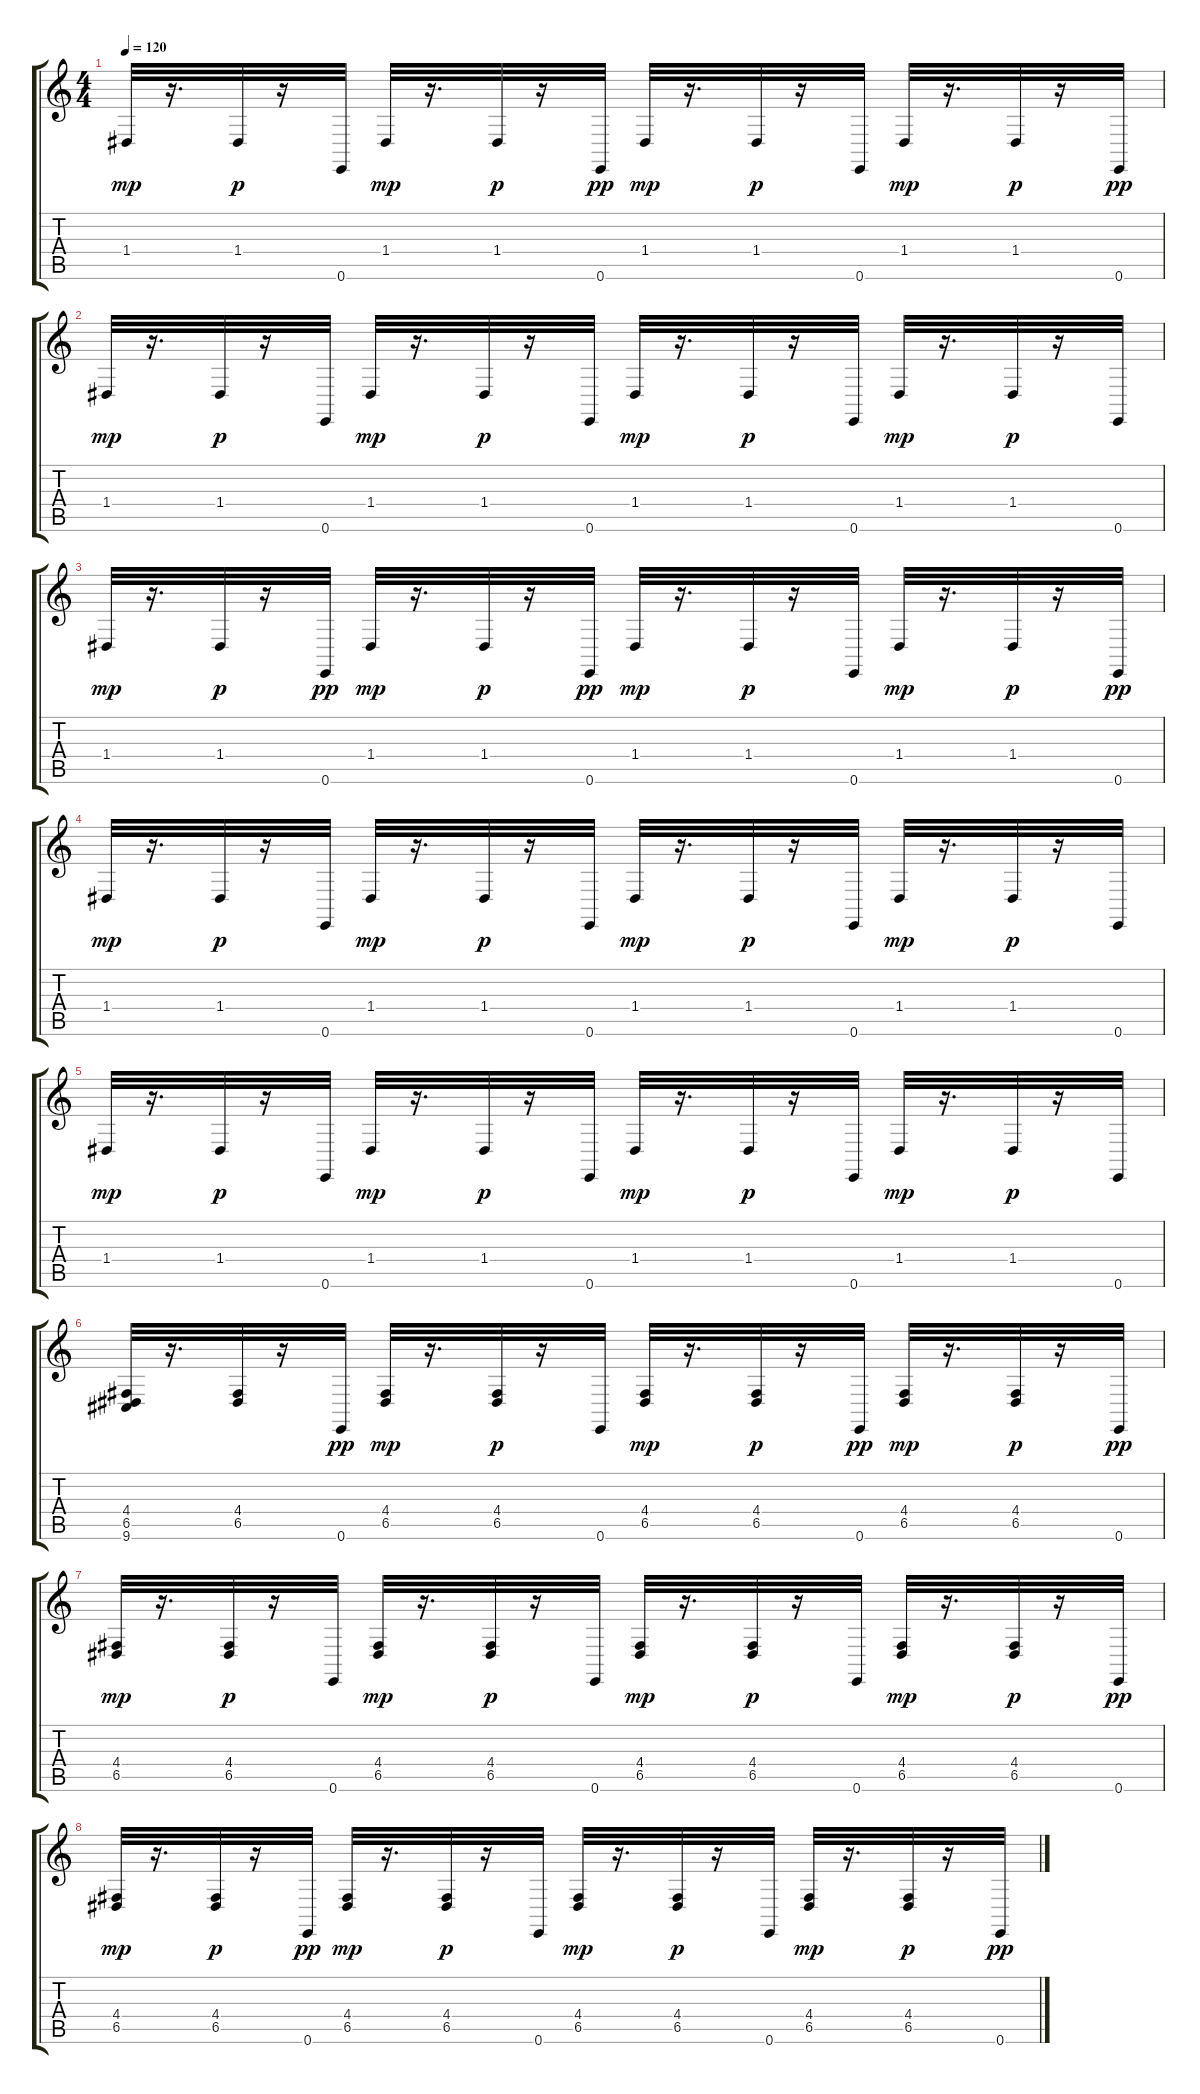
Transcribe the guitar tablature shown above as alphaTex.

\track "" {instrument violin}
\staff {score tabs}
\tuning (E4 B3 G3 D3 A2 E2) {hide}
\ts (4 4)
\tempo 120
\clef g2
\ks c
1.4.32{dy mp} r.16{d} 1.4.32{dy p} r.16 0.6.32 1.4.32{dy mp} r.16{d} 1.4.32{dy p} r.16 0.6.32{dy pp} 1.4.32{dy mp} r.16{d} 1.4.32{dy p} r.16 0.6.32 1.4.32{dy mp} r.16{d} 1.4.32{dy p} r.16 0.6.32{dy pp} |
1.4.32{dy mp} r.16{d} 1.4.32{dy p} r.16 0.6.32 1.4.32{dy mp} r.16{d} 1.4.32{dy p} r.16 0.6.32 1.4.32{dy mp} r.16{d} 1.4.32{dy p} r.16 0.6.32 1.4.32{dy mp} r.16{d} 1.4.32{dy p} r.16 0.6.32 |
1.4.32{dy mp} r.16{d} 1.4.32{dy p} r.16 0.6.32{dy pp} 1.4.32{dy mp} r.16{d} 1.4.32{dy p} r.16 0.6.32{dy pp} 1.4.32{dy mp} r.16{d} 1.4.32{dy p} r.16 0.6.32 1.4.32{dy mp} r.16{d} 1.4.32{dy p} r.16 0.6.32{dy pp} |
1.4.32{dy mp} r.16{d} 1.4.32{dy p} r.16 0.6.32 1.4.32{dy mp} r.16{d} 1.4.32{dy p} r.16 0.6.32 1.4.32{dy mp} r.16{d} 1.4.32{dy p} r.16 0.6.32 1.4.32{dy mp} r.16{d} 1.4.32{dy p} r.16 0.6.32 |
1.4.32{dy mp} r.16{d} 1.4.32{dy p} r.16 0.6.32 1.4.32{dy mp} r.16{d} 1.4.32{dy p} r.16 0.6.32 1.4.32{dy mp} r.16{d} 1.4.32{dy p} r.16 0.6.32 1.4.32{dy mp} r.16{d} 1.4.32{dy p} r.16 0.6.32 |
(4.4 6.5 9.6).32 r.16{d} (4.4 6.5).32 r.16 0.6.32{dy pp} (4.4 6.5).32{dy mp} r.16{d} (4.4 6.5).32{dy p} r.16 0.6.32 (4.4 6.5).32{dy mp} r.16{d} (4.4 6.5).32{dy p} r.16 0.6.32{dy pp} (4.4 6.5).32{dy mp} r.16{d} (4.4 6.5).32{dy p} r.16 0.6.32{dy pp} |
(4.4 6.5).32{dy mp} r.16{d} (4.4 6.5).32{dy p} r.16 0.6.32 (4.4 6.5).32{dy mp} r.16{d} (4.4 6.5).32{dy p} r.16 0.6.32 (4.4 6.5).32{dy mp} r.16{d} (4.4 6.5).32{dy p} r.16 0.6.32 (4.4 6.5).32{dy mp} r.16{d} (4.4 6.5).32{dy p} r.16 0.6.32{dy pp} |
(4.4 6.5).32{dy mp} r.16{d} (4.4 6.5).32{dy p} r.16 0.6.32{dy pp} (4.4 6.5).32{dy mp} r.16{d} (4.4 6.5).32{dy p} r.16 0.6.32 (4.4 6.5).32{dy mp} r.16{d} (4.4 6.5).32{dy p} r.16 0.6.32 (4.4 6.5).32{dy mp} r.16{d} (4.4 6.5).32{dy p} r.16 0.6.32{dy pp}
